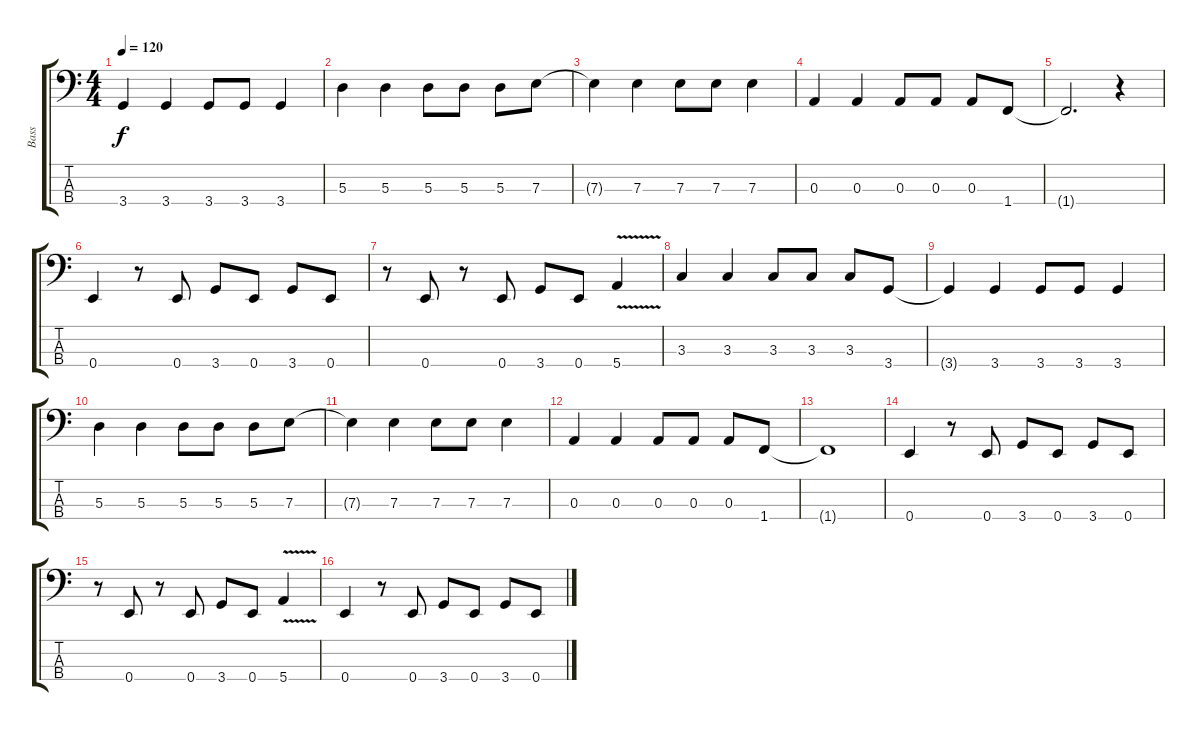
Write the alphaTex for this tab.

\track ("Bass" "Bass") {instrument electricbassfinger}
\staff {score tabs}
\tuning (G2 D2 A1 E1) {hide}
\ts (4 4)
\tempo 120
\clef f4
\ks c
3.4{t}.4{dy f} 3.4.4 3.4.8 3.4.8 3.4.4 |
5.3.4 5.3.4 5.3.8 5.3.8 5.3.8 7.3.8 |
7.3{t}.4 7.3.4 7.3.8 7.3.8 7.3.4 |
0.3.4 0.3.4 0.3.8 0.3.8 0.3.8 1.4.8 |
1.4{t}.2{d} r.4 |
0.4.4 r.8 0.4.8 3.4.8 0.4.8 3.4.8 0.4.8 |
r.8 0.4.8 r.8 0.4.8 3.4.8 0.4.8 5.4{v}.4 |
3.3.4 3.3.4 3.3.8 3.3.8 3.3.8 3.4.8 |
3.4{t}.4 3.4.4 3.4.8 3.4.8 3.4.4 |
5.3.4 5.3.4 5.3.8 5.3.8 5.3.8 7.3.8 |
7.3{t}.4 7.3.4 7.3.8 7.3.8 7.3.4 |
0.3.4 0.3.4 0.3.8 0.3.8 0.3.8 1.4.8 |
1.4{t}.1 |
0.4.4 r.8 0.4.8 3.4.8 0.4.8 3.4.8 0.4.8 |
r.8 0.4.8 r.8 0.4.8 3.4.8 0.4.8 5.4{v}.4 |
0.4.4 r.8 0.4.8 3.4.8 0.4.8 3.4.8 0.4.8
